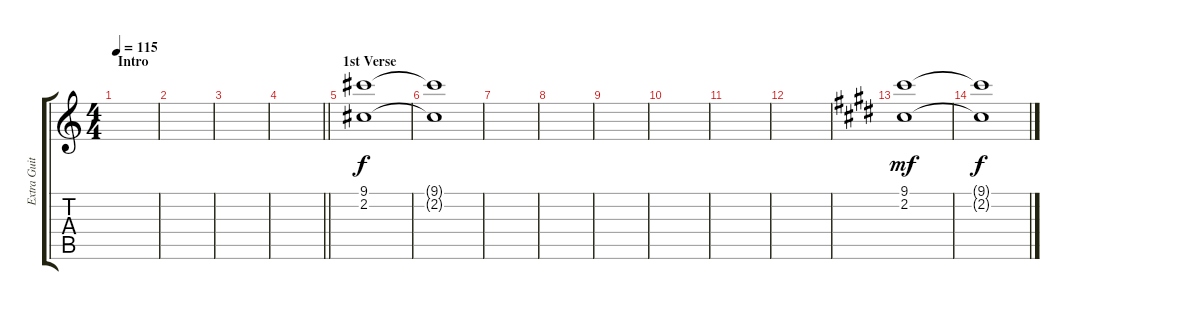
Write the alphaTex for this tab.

\track ("Extra Guitar" "Extra Guit") {instrument distortionguitar}
\staff {score tabs}
\tuning (E4 B3 G3 D3 A2 E2) {hide}
\ts (4 4)
\section ("" "Intro")
\tempo 115
\clef g2
\ks c
|
|
|
\barLineRight lightlight
|
\section ("" "1st Verse")
(9.1 2.2).1{volume 10 instrument tubularbells} |
(9.1{t} 2.2{t}).1{dy f} |
|
|
|
|
|
|
\ks e
(9.1 2.2).1{dy mf volume 10 instrument tubularbells} |
(9.1{t} 2.2{t}).1{dy f}
